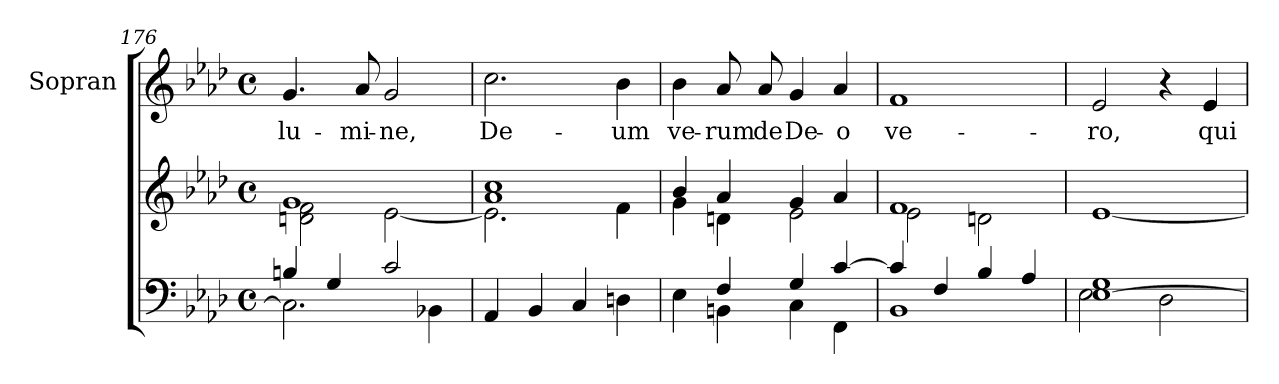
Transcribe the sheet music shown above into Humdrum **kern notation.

**kern	**kern	**kern	**text
*part2	*part2	*part1	*part1
*staff3	*staff2	*staff1	*staff1
*	*	*I"Sopran	*
*	*	*I'S.	*
*clefF4	*clefG2	*clefG2	*
*k[b-e-a-d-]	*k[b-e-a-d-]	*k[b-e-a-d-]	*
*A-:	*A-:	*A-:	*
*M4/4	*M4/4	*M4/4	*
*met(c)	*met(c)	*met(c)	*
=176	=176	=176	=176
*^	*^	*	*
!	!	!	!	!	!LO:LY:b
4Bn/	2.C\]	1g	2dn\ 2f\	4.g/	lu-
4G/	.	.	.	.	.
!	!	!	!	!	!LO:LY:b
.	.	.	.	8a-/	-mi-
!	!	!	!	!	!LO:LY:b
2c/	.	.	[<2e-\	2g/	-ne,
.	4BB-X\	.	.	.	.
!!LO:LB:g=z
=177	=177	=177	=177	=177	=177
!	!	!	!	!	!LO:LY:b
*v	*v	*	*	*	*
4AA-/	1a- 1cc	2.e-\]	2.cc\	De-
4BB-/	.	.	.	.
4C/	.	.	.	.
!	!	!	!	!LO:LY:b
4Dn\	.	4f\	4b-\	-um
=178	=178	=178	=178	=178
*^	*	*	*	*
!	!	!	!	!	!LO:LY:b
4ryy	4E-\	4b-/	4g\	4b-\	ve-
!	!	!	!	!	!LO:LY:b
4F/	4BBn\	4a-/	4dn\	8a-/	-rum
!	!	!	!	!	!LO:LY:b
.	.	.	.	8a-/	de
!	!	!	!	!	!LO:LY:b
4G/	4C\	4g/	2e-\	4g/	De-
!	!	!	!	!	!LO:LY:b
[>4c/	4FF\	4a-/	.	4a-/	-o
=179	=179	=179	=179	=179	=179
!	!	!	!	!	!LO:LY:b
4c/]	1BB-	1f	2e-\	1f	ve-
4F/	.	.	.	.	.
4B-/	.	.	2dn\	.	.
4A-/	.	.	.	.	.
*	*	*v	*v	*	*
=180	=180	=180	=180	=180
!	!	!	!	!LO:LY:b
[>1E- 1G	2E-\	[1e-	2e-/	-ro,
.	2D-\	.	4r	.
!	!	!	!	!LO:LY:b
.	.	.	4e-/	qui
*v	*v	*	*	*
=	=	=	=
*-	*-	*-	*-
